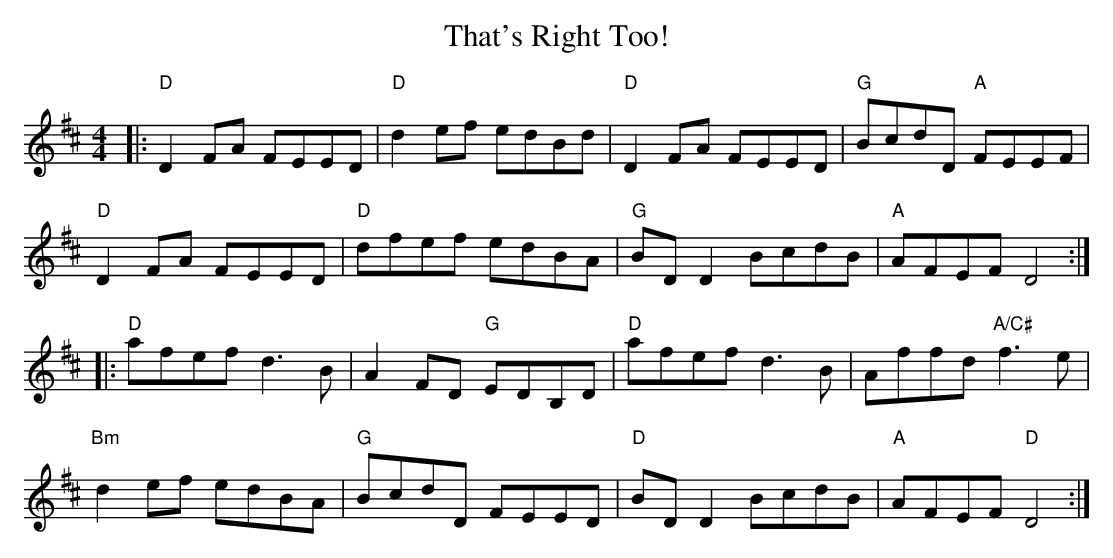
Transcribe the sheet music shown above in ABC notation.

X:1
T: That's Right Too!
M: 4/4
L: 1/8
K: Dmaj
|:"D" D2 FA FEED|"D" d2 ef edBd|"D" D2 FA FEED|"G" BcdD "A" FEEF|
"D" D2 FA FEED|"D" dfef edBA|"G" BDD2 BcdB|"A" AFEF D4:|
|:"D" afef d3 B|A2 FD "G" EDB,D|"D" afef d3 B|Affd "A/C#" f3e|
"Bm" d2ef edBA|"G" BcdD FEED|"D" BDD2 BcdB|"A" AFEF "D" D4:|
